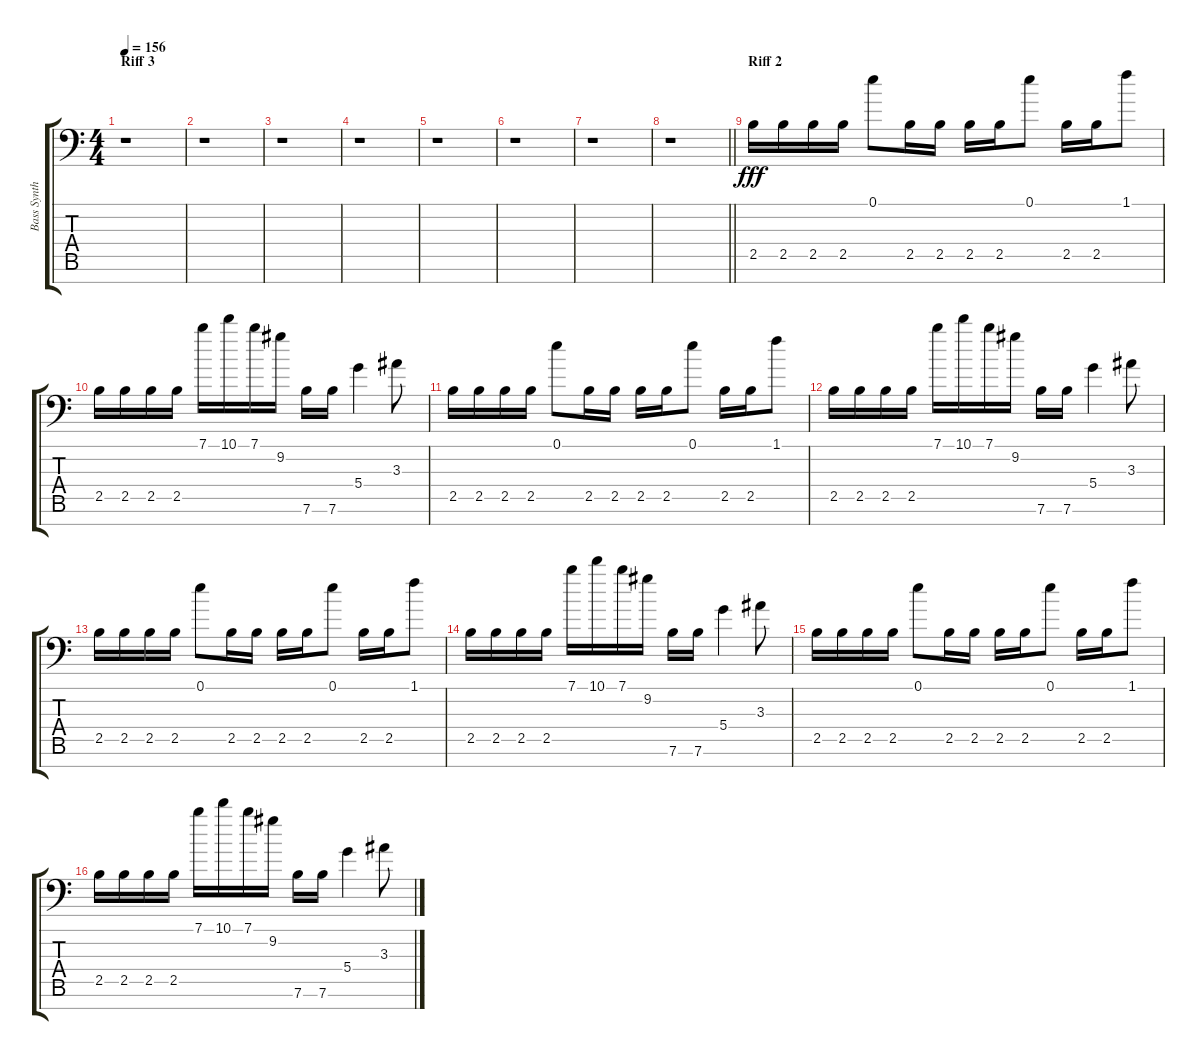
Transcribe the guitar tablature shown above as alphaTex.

\track ("Bass Synth" "Bass Synth") {instrument synthbass1}
\staff {score tabs}
\tuning (E4 B3 G3 D3 A2 E2 C-1) {hide}
\ts (4 4)
\section ("" "Riff 3")
\tempo 156
\clef f4
\ks c
r.1{dy fff} |
r.1 |
r.1 |
r.1 |
r.1 |
r.1 |
r.1 |
\barLineRight lightlight
r.1 |
\section ("" "Riff 2")
2.5.16 2.5.16 2.5.16 2.5.16 0.1.8 2.5.16 2.5.16 2.5.16 2.5.16 0.1.8 2.5.16 2.5.16 1.1.8 |
2.5.16 2.5.16 2.5.16 2.5.16 7.1.16 10.1.16 7.1.16 9.2.16 7.6.16 7.6.16 5.4.4 3.3.8 |
2.5.16 2.5.16 2.5.16 2.5.16 0.1.8 2.5.16 2.5.16 2.5.16 2.5.16 0.1.8 2.5.16 2.5.16 1.1.8 |
2.5.16 2.5.16 2.5.16 2.5.16 7.1.16 10.1.16 7.1.16 9.2.16 7.6.16 7.6.16 5.4.4 3.3.8 |
2.5.16 2.5.16 2.5.16 2.5.16 0.1.8 2.5.16 2.5.16 2.5.16 2.5.16 0.1.8 2.5.16 2.5.16 1.1.8 |
2.5.16 2.5.16 2.5.16 2.5.16 7.1.16 10.1.16 7.1.16 9.2.16 7.6.16 7.6.16 5.4.4 3.3.8 |
2.5.16 2.5.16 2.5.16 2.5.16 0.1.8 2.5.16 2.5.16 2.5.16 2.5.16 0.1.8 2.5.16 2.5.16 1.1.8 |
2.5.16 2.5.16 2.5.16 2.5.16 7.1.16 10.1.16 7.1.16 9.2.16 7.6.16 7.6.16 5.4.4 3.3.8
